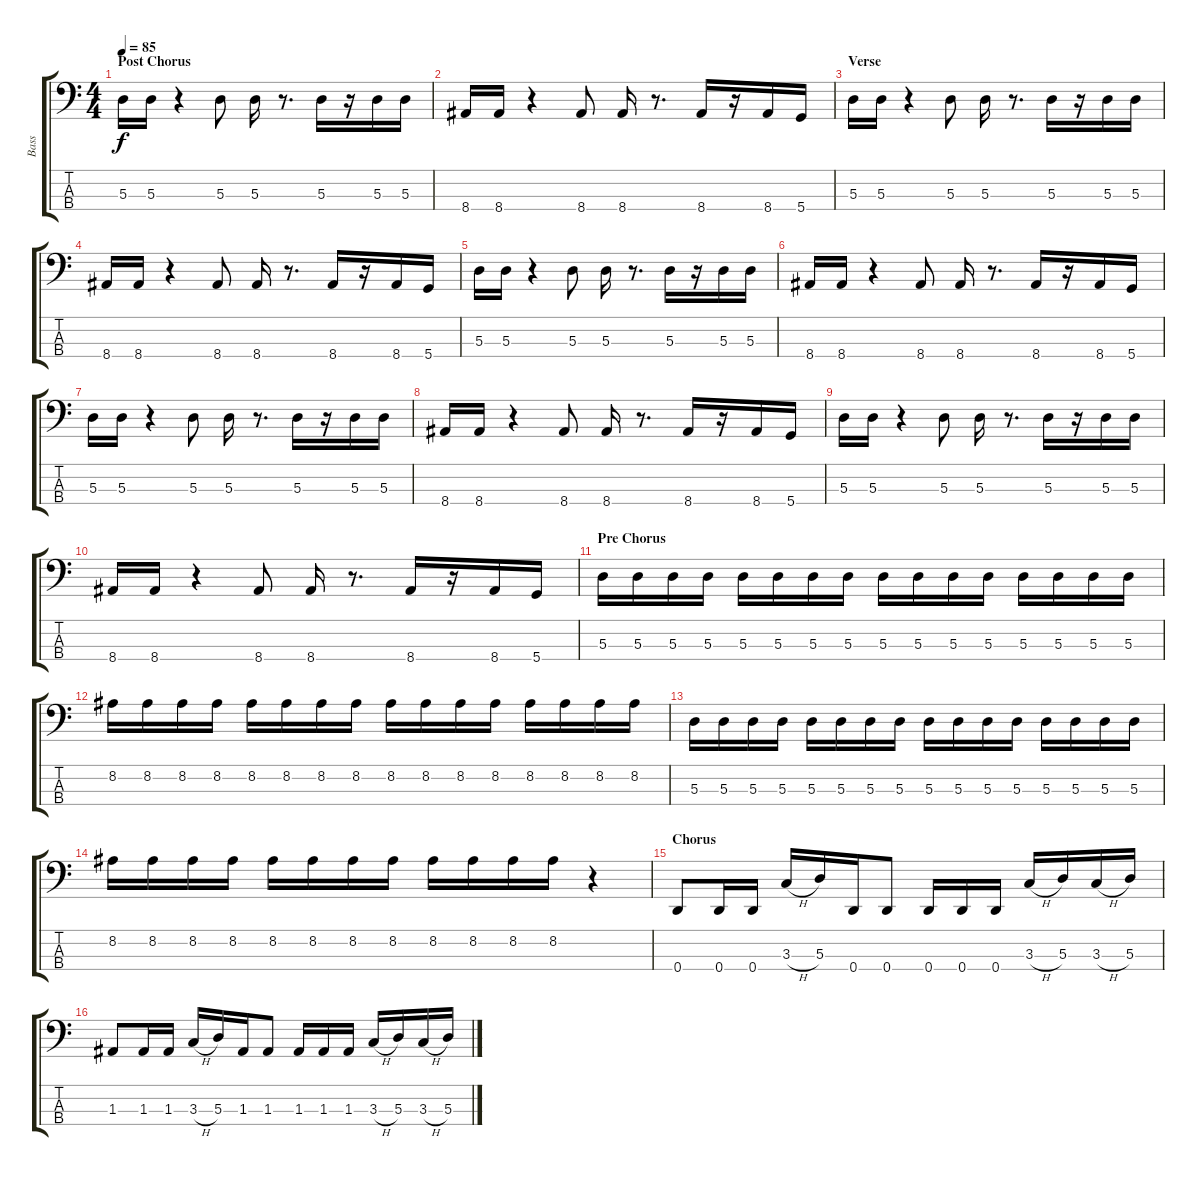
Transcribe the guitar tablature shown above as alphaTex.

\track ("Bass" "Bass") {instrument electricbassfinger}
\staff {score tabs}
\tuning (G2 D2 A1 D1) {hide}
\ts (4 4)
\section ("" "Post Chorus")
\tempo 85
\clef f4
\ks c
5.3.16{dy f} 5.3.16 r.4 5.3.8 5.3.16 r.8{d} 5.3.16 r.16 5.3.16 5.3.16 |
8.4.16 8.4.16 r.4 8.4.8 8.4.16 r.8{d} 8.4.16 r.16 8.4.16 5.4.16 |
\section ("" "Verse")
5.3.16 5.3.16 r.4 5.3.8 5.3.16 r.8{d} 5.3.16 r.16 5.3.16 5.3.16 |
8.4.16 8.4.16 r.4 8.4.8 8.4.16 r.8{d} 8.4.16 r.16 8.4.16 5.4.16 |
5.3.16 5.3.16 r.4 5.3.8 5.3.16 r.8{d} 5.3.16 r.16 5.3.16 5.3.16 |
8.4.16 8.4.16 r.4 8.4.8 8.4.16 r.8{d} 8.4.16 r.16 8.4.16 5.4.16 |
5.3.16 5.3.16 r.4 5.3.8 5.3.16 r.8{d} 5.3.16 r.16 5.3.16 5.3.16 |
8.4.16 8.4.16 r.4 8.4.8 8.4.16 r.8{d} 8.4.16 r.16 8.4.16 5.4.16 |
5.3.16 5.3.16 r.4 5.3.8 5.3.16 r.8{d} 5.3.16 r.16 5.3.16 5.3.16 |
8.4.16 8.4.16 r.4 8.4.8 8.4.16 r.8{d} 8.4.16 r.16 8.4.16 5.4.16 |
\section ("" "Pre Chorus")
5.3.16 5.3.16 5.3.16 5.3.16 5.3.16 5.3.16 5.3.16 5.3.16 5.3.16 5.3.16 5.3.16 5.3.16 5.3.16 5.3.16 5.3.16 5.3.16 |
8.2.16 8.2.16 8.2.16 8.2.16 8.2.16 8.2.16 8.2.16 8.2.16 8.2.16 8.2.16 8.2.16 8.2.16 8.2.16 8.2.16 8.2.16 8.2.16 |
5.3.16 5.3.16 5.3.16 5.3.16 5.3.16 5.3.16 5.3.16 5.3.16 5.3.16 5.3.16 5.3.16 5.3.16 5.3.16 5.3.16 5.3.16 5.3.16 |
8.2.16 8.2.16 8.2.16 8.2.16 8.2.16 8.2.16 8.2.16 8.2.16 8.2.16 8.2.16 8.2.16 8.2.16 r.4 |
\section ("" "Chorus")
0.4.8 0.4.16 0.4.16 3.3{h}.16 5.3.16 0.4.16 0.4.8 0.4.16 0.4.16 0.4.16 3.3{h}.16 5.3.16 3.3{h}.16 5.3.16 |
1.3.8 1.3.16 1.3.16 3.3{h}.16 5.3.16 1.3.16 1.3.8 1.3.16 1.3.16 1.3.16 3.3{h}.16 5.3.16 3.3{h}.16 5.3.16
